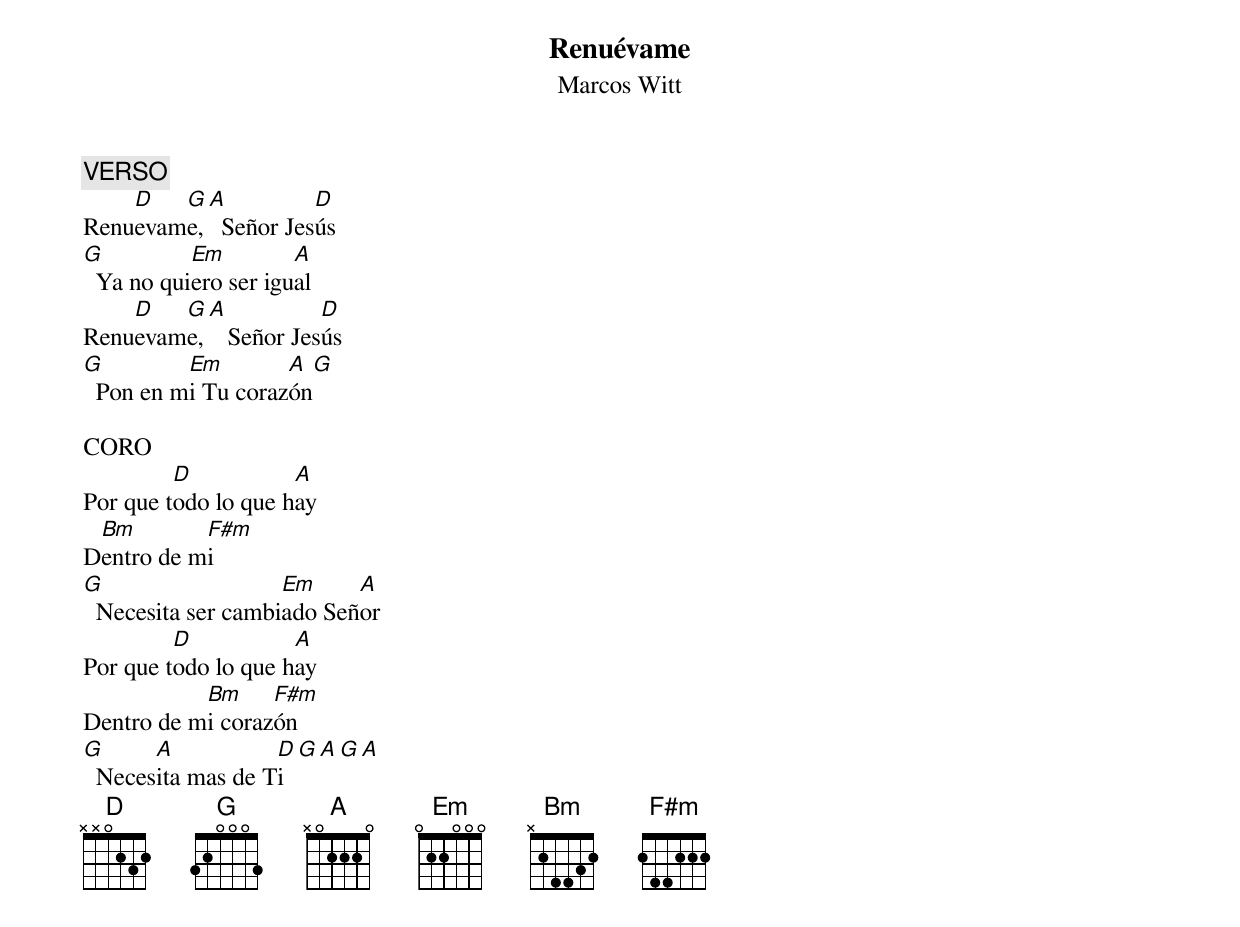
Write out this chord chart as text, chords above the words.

Renuévame
Marcos Witt

VERSO
    D   G A          D
Renuevame,  Señor Jesús
G          Em         A
  Ya no quiero ser igual
    D   G A           D
Renuevame,   Señor Jesús
G         Em        A  G
  Pon en mi Tu corazón

CORO
         D           A
Por que todo lo que hay
 Bm        F#m
Dentro de mi
G                   Em     A
  Necesita ser cambiado Señor
         D           A
Por que todo lo que hay
           Bm     F#m
Dentro de mi corazón
G      A           D  G A  G A
  Necesita mas de Ti
